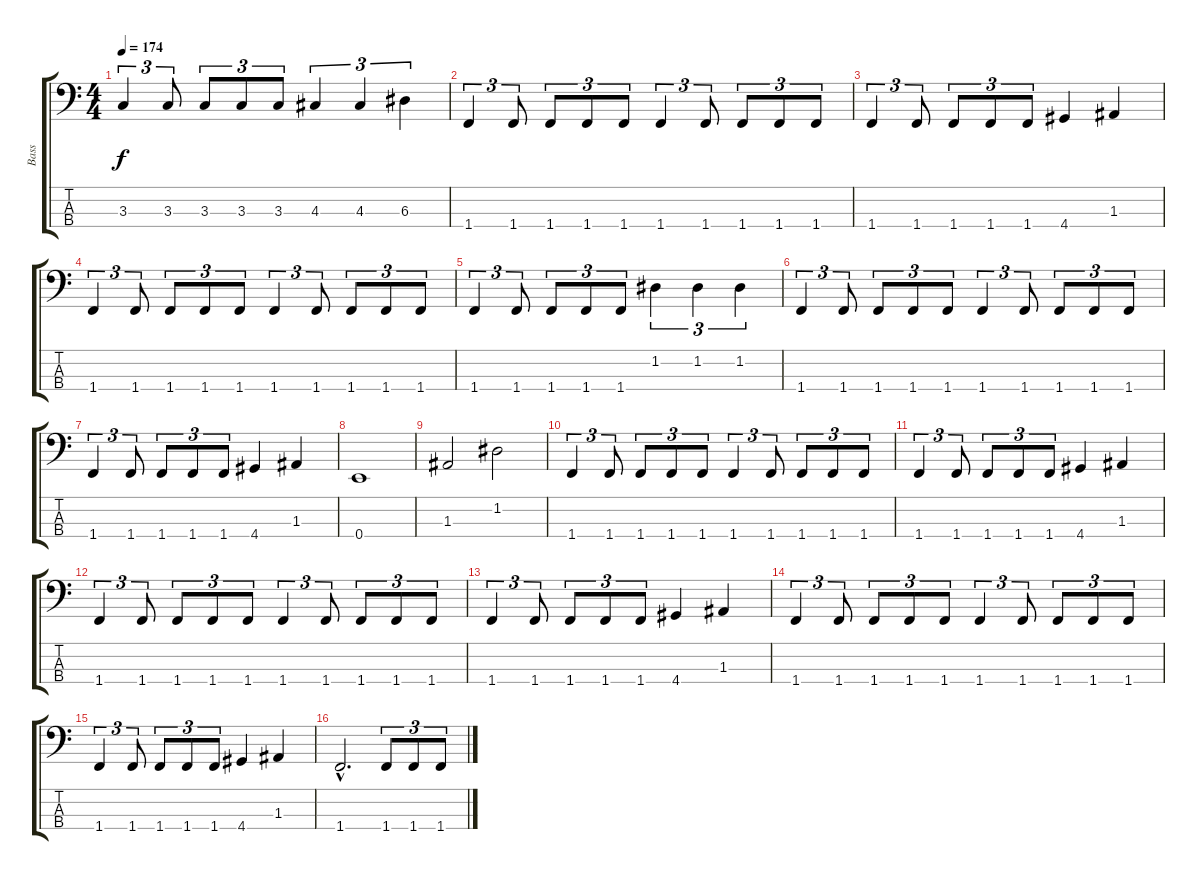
\track ("Bass" "Bass") {instrument electricbassfinger}
\staff {score tabs}
\tuning (G2 D2 A1 E1) {hide}
\ts (4 4)
\tempo 174
\clef f4
\ks c
3.3.4{tu (3 2) dy f} 3.3.8{tu (3 2)} 3.3.8{tu (3 2)} 3.3.8{tu (3 2)} 3.3.8{tu (3 2)} 4.3.4{tu (3 2)} 4.3.4{tu (3 2)} 6.3.4{tu (3 2)} |
1.4.4{tu (3 2)} 1.4.8{tu (3 2)} 1.4.8{tu (3 2)} 1.4.8{tu (3 2)} 1.4.8{tu (3 2)} 1.4.4{tu (3 2)} 1.4.8{tu (3 2)} 1.4.8{tu (3 2)} 1.4.8{tu (3 2)} 1.4.8{tu (3 2)} |
1.4.4{tu (3 2)} 1.4.8{tu (3 2)} 1.4.8{tu (3 2)} 1.4.8{tu (3 2)} 1.4.8{tu (3 2)} 4.4.4 1.3.4 |
1.4.4{tu (3 2)} 1.4.8{tu (3 2)} 1.4.8{tu (3 2)} 1.4.8{tu (3 2)} 1.4.8{tu (3 2)} 1.4.4{tu (3 2)} 1.4.8{tu (3 2)} 1.4.8{tu (3 2)} 1.4.8{tu (3 2)} 1.4.8{tu (3 2)} |
1.4.4{tu (3 2)} 1.4.8{tu (3 2)} 1.4.8{tu (3 2)} 1.4.8{tu (3 2)} 1.4.8{tu (3 2)} 1.2.4{tu (3 2)} 1.2.4{tu (3 2)} 1.2.4{tu (3 2)} |
1.4.4{tu (3 2)} 1.4.8{tu (3 2)} 1.4.8{tu (3 2)} 1.4.8{tu (3 2)} 1.4.8{tu (3 2)} 1.4.4{tu (3 2)} 1.4.8{tu (3 2)} 1.4.8{tu (3 2)} 1.4.8{tu (3 2)} 1.4.8{tu (3 2)} |
1.4.4{tu (3 2)} 1.4.8{tu (3 2)} 1.4.8{tu (3 2)} 1.4.8{tu (3 2)} 1.4.8{tu (3 2)} 4.4.4 1.3.4 |
0.4.1 |
1.3.2 1.2.2 |
1.4.4{tu (3 2)} 1.4.8{tu (3 2)} 1.4.8{tu (3 2)} 1.4.8{tu (3 2)} 1.4.8{tu (3 2)} 1.4.4{tu (3 2)} 1.4.8{tu (3 2)} 1.4.8{tu (3 2)} 1.4.8{tu (3 2)} 1.4.8{tu (3 2)} |
1.4.4{tu (3 2)} 1.4.8{tu (3 2)} 1.4.8{tu (3 2)} 1.4.8{tu (3 2)} 1.4.8{tu (3 2)} 4.4.4 1.3.4 |
1.4.4{tu (3 2)} 1.4.8{tu (3 2)} 1.4.8{tu (3 2)} 1.4.8{tu (3 2)} 1.4.8{tu (3 2)} 1.4.4{tu (3 2)} 1.4.8{tu (3 2)} 1.4.8{tu (3 2)} 1.4.8{tu (3 2)} 1.4.8{tu (3 2)} |
1.4.4{tu (3 2)} 1.4.8{tu (3 2)} 1.4.8{tu (3 2)} 1.4.8{tu (3 2)} 1.4.8{tu (3 2)} 4.4.4 1.3.4 |
1.4.4{tu (3 2)} 1.4.8{tu (3 2)} 1.4.8{tu (3 2)} 1.4.8{tu (3 2)} 1.4.8{tu (3 2)} 1.4.4{tu (3 2)} 1.4.8{tu (3 2)} 1.4.8{tu (3 2)} 1.4.8{tu (3 2)} 1.4.8{tu (3 2)} |
1.4.4{tu (3 2)} 1.4.8{tu (3 2)} 1.4.8{tu (3 2)} 1.4.8{tu (3 2)} 1.4.8{tu (3 2)} 4.4.4 1.3.4 |
1.4{hac}.2{d} 1.4.8{tu (3 2)} 1.4.8{tu (3 2)} 1.4.8{tu (3 2)}
